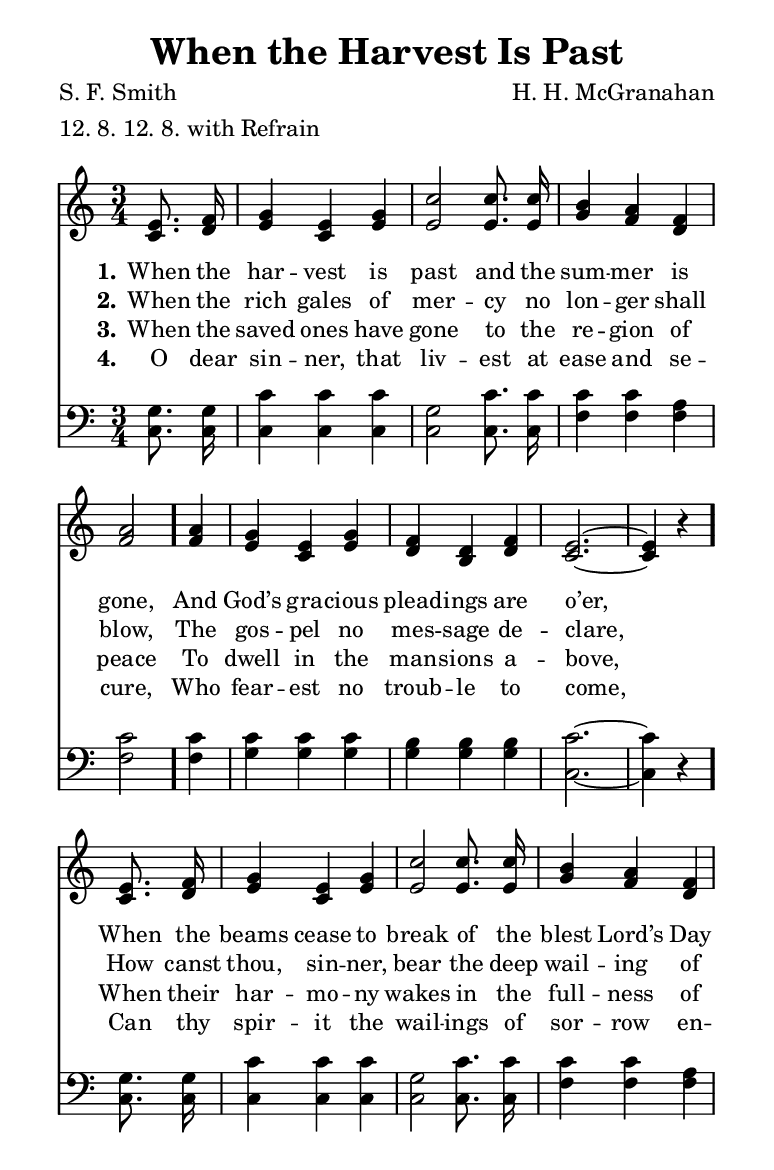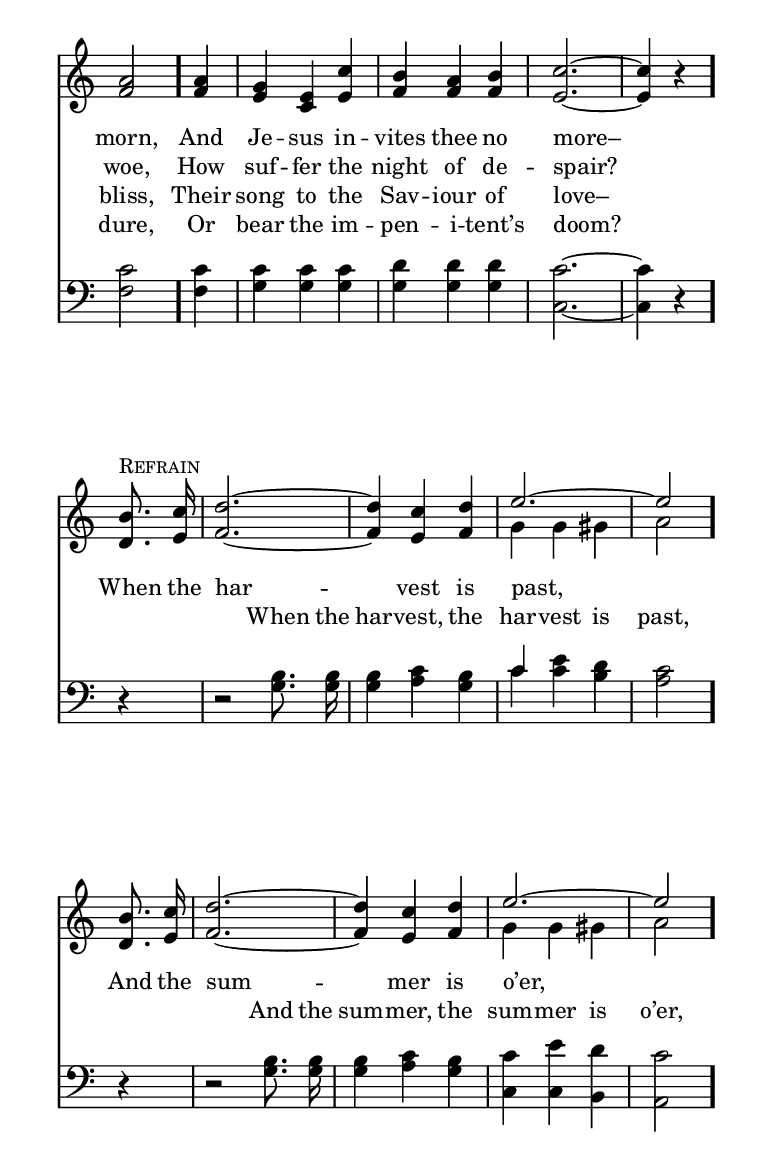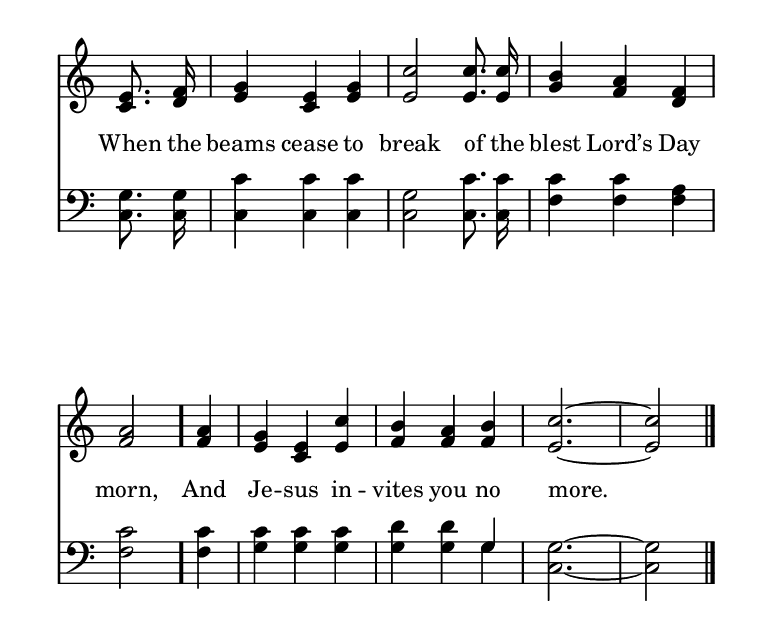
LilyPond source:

\include "common/global.ily"
\paper {
  \include "common/paper.ily"
  ragged-last-bottom = ##t
  page-count = #(cond (is-eogsized 2) (#t #f))
  system-count = #(cond (is-eogsized 7) (#t #f))
}

\header{
  %gospel
  hymnnumber = "136"
  title = "When the Harvest Is Past"
  tunename = ""
  meter = "12. 8. 12. 8. with Refrain"
  poet = "S. F. Smith"
  composer = "H. H. McGranahan"
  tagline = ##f
}

patternA = { e8. f16 | g4 e g | c2 c8. c16 | b4 a f | a2 }
patternB = { a4 | g e g | f d f | e2. ~ | e4 c }

global = {
  \include "common/overrides.ily"
  \override Staff.TimeSignature.style = #'numbered
  \time 3/4
  \override Score.MetronomeMark.transparent = ##t % hide all fermata changes too
  \tempo 4=110
  \key c \major
  \partial 4
  \autoBeamOff
}

notesSoprano = {
\global
\relative c' {

  e8. f16 | g4 e g | c2 c8. c16 | b4 a f | a2 \eogbreak
  a4 | g e g | f d f | e2. ~ | e4 r \eogbreak
  e8. f16 | g4 e g | c2 c8. c16 | b4 a f | a2 \eogbreak
  a4 | g e c' | b a b | c2. ~ | c4 r \eogbreak

  << s^\markup { \small \caps "Refrain" }
  { b8. c16 | d2. ~ | d4 c d | e2. ~ | e2 } >>
  b8. c16 | d2. ~ | d4 c d | e2. ~ | e2
  e,8. f16 | g4 e g | c2 c8. c16 | b4 a f | a2
  a4 | g e c' | b a b | c2. ~ | c2

  \bar "|."

}
}

notesAlto = {
\global
\relative e' {

  \changePitch \patternA { c d | e c e | e e e | g f d | f }
  \changePitch \patternB { f | e c e | d b d | c | c r }
  \changePitch \patternA { c d | e c e | e e e | g f d | f }
  \changePitch \patternB { f | e c e | f f f | e | e r }

  d8.  e16 | f2. ~ | f4 e f | g g gis | a2
  d,8. e16 | f2. ~ | f4 e f | g g gis | a2
  \changePitch \patternA { c, d | e c e | e e e | g f d | f }
  f4 | e c e | f f f | e2. ~ | e2

}
}

notesTenor = {
\global
\relative a {

  \changePitch \patternA { g g | c c c | g c c | c c a | c }
  \changePitch \patternB { c | c c c | b b b | c | c r }
  \changePitch \patternA { g g | c c c | g c c | c c a | c }
  \changePitch \patternB { c | c c c | d d d | c | c r }

  r4 | r2 b8. b16 | b4 c b | c e d | c2
  r4 | r2 b8. b16 | b4 c b | c e d | c2
  \changePitch \patternA { g g | c c c | g c c | c c a | c }
  c4 | c c c | d d g, | g2. ~ | g2

}
}

notesBass = {
\global
\relative f {

  \changePitch \patternA { c c | c c c | c c c | f f f | f }
  \changePitch \patternB { f | g g g | g g g | c, | c r }
  \changePitch \patternA { c c | c c c | c c c | f f f | f }
  \changePitch \patternB { f | g g g | g g g | c, | c r }

  r4 | r2 g'8. g16 | g4 a g | c c b | a2
  r4 | r2 g8. g16 | g4 a g | c, c b | a2
  \changePitch \patternA { c c | c c c | c c c | f f f | f }
  f4 | g g g | g g g | c,2. ~ | c2

}
}

Refrain = \lyricmode {

When the har -- vest is past, \bar "."
And the sum -- mer is o’er, \bar "."
When the beams cease to break of the blest Lord’s Day morn, \bar "."
And Je -- sus in -- vites you no more. \bar "." % "you" in refrain vs. "thee" in verses

}

wordsA = \lyricmode {
\set stanza = "1."

When the har -- vest is past and the sum -- mer is gone, \bar "."
And God’s gra -- cious plead -- ings are o’er, \bar "."
When the beams cease to break of the blest Lord’s Day morn, \bar "."
And Je -- sus in -- vites thee no more– \bar "."

}

wordsB = \lyricmode {
\set stanza = "2."

When the rich gales of mer -- cy no lon -- ger shall blow,
The gos -- pel no mes -- sage de -- clare,
How canst thou, sin -- ner, bear the deep wail -- ing of woe,
How suf -- fer the night of de -- spair?

\Refrain

}

wordsC = \lyricmode {
\set stanza = "3."

When the saved ones have gone to the re -- gion of peace
To dwell in the man -- sions a -- bove,
When their har -- mo -- ny wakes in the full -- ness of bliss,
Their song to the Sav -- iour of love–

}

wordsD = \lyricmode {
\set stanza = "4."

O dear sin -- ner, that liv -- est at ease and se -- cure,
Who fear -- est no troub -- le to come,
Can thy spir -- it the wail -- ings of sor -- row en -- dure,
Or bear the im -- pen -- i -- tent’s doom?

}

underWords = \lyricmode {

{ \repeat unfold 40 { \skip 4 } }
When the har -- vest, the har -- vest is past,
And the sum -- mer, the sum -- mer is o’er,

}

\score {
  \context ChoirStaff <<
    \context Staff = upper <<
      \set Staff.autoBeaming = ##f
      \set ChoirStaff.systemStartDelimiter = #'SystemStartBar
      \set ChoirStaff.printPartCombineTexts = ##f
      \partcombine #'(2 . 9) \notesSoprano \notesAlto
      \context NullVoice = sopranos { \voiceOne << \notesSoprano >> }
      \context NullVoice = altos { \voiceTwo << \notesAlto >> }
      \context Lyrics = one   \lyricsto sopranos \wordsA
      \context Lyrics = two   \lyricsto sopranos \wordsB
      \context Lyrics = three \lyricsto sopranos \wordsC
      \context Lyrics = four  \lyricsto sopranos \wordsD
    >>
    \context Staff = men <<
      \set Staff.autoBeaming = ##f
      \clef bass
      \set ChoirStaff.printPartCombineTexts = ##f
      \partcombine #'(2 . 9) \notesTenor \notesBass
      \context NullVoice = tenors { \voiceOne << \notesTenor >> }
      \context NullVoice = basses { \voiceTwo << \notesBass >> }
    >>
    \context Lyrics = three \lyricsto tenors \underWords
  >>
  \layout {
    \include "common/layout.ily"
  }
  \midi{
    \include "common/midi.ily"
  }
}

\version "2.19.49"  % necessary for upgrading to future LilyPond versions.

% vi:set et ts=2 sw=2 ai nocindent syntax=lilypond:
